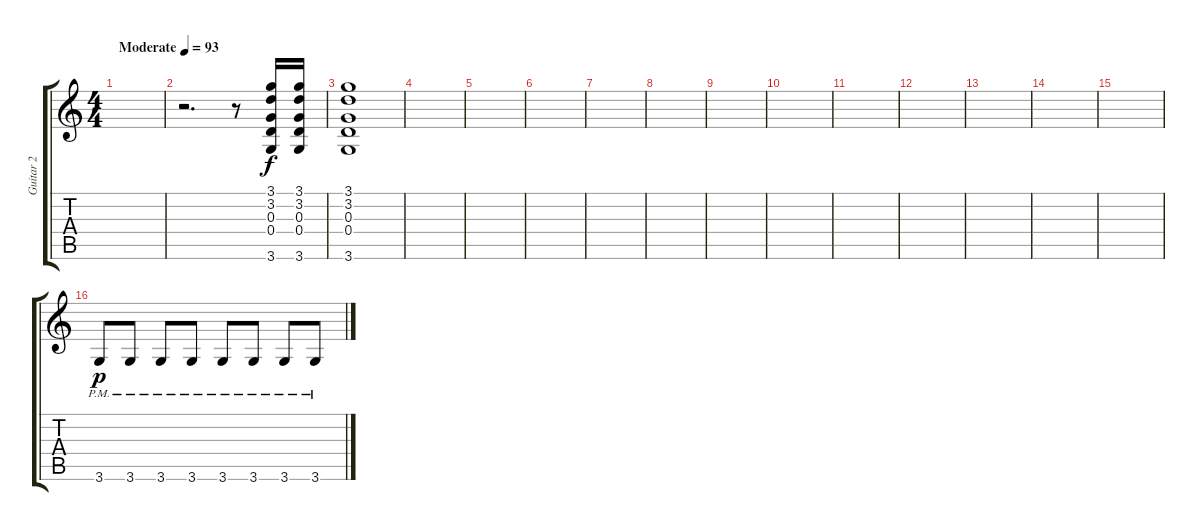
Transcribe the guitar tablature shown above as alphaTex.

\track ("Guitar 2" "Guitar 2") {instrument overdrivenguitar}
\staff {score tabs}
\tuning (E4 B3 G3 D3 A2 E2) {hide}
\ts (4 4)
\tempo (93 "Moderate")
\clef g2
\ks c
|
r.2{d} r.8 (3.1 3.2 0.3 0.4 3.6).16 (3.1 3.2 0.3 0.4 3.6).16 |
(3.1 3.2 0.3 0.4 3.6).1 |
|
|
|
|
|
|
|
|
|
|
|
|
3.6{pm}.8{dy p} 3.6{pm}.8 3.6{pm}.8 3.6{pm}.8 3.6{pm}.8 3.6{pm}.8 3.6{pm}.8 3.6{pm}.8
